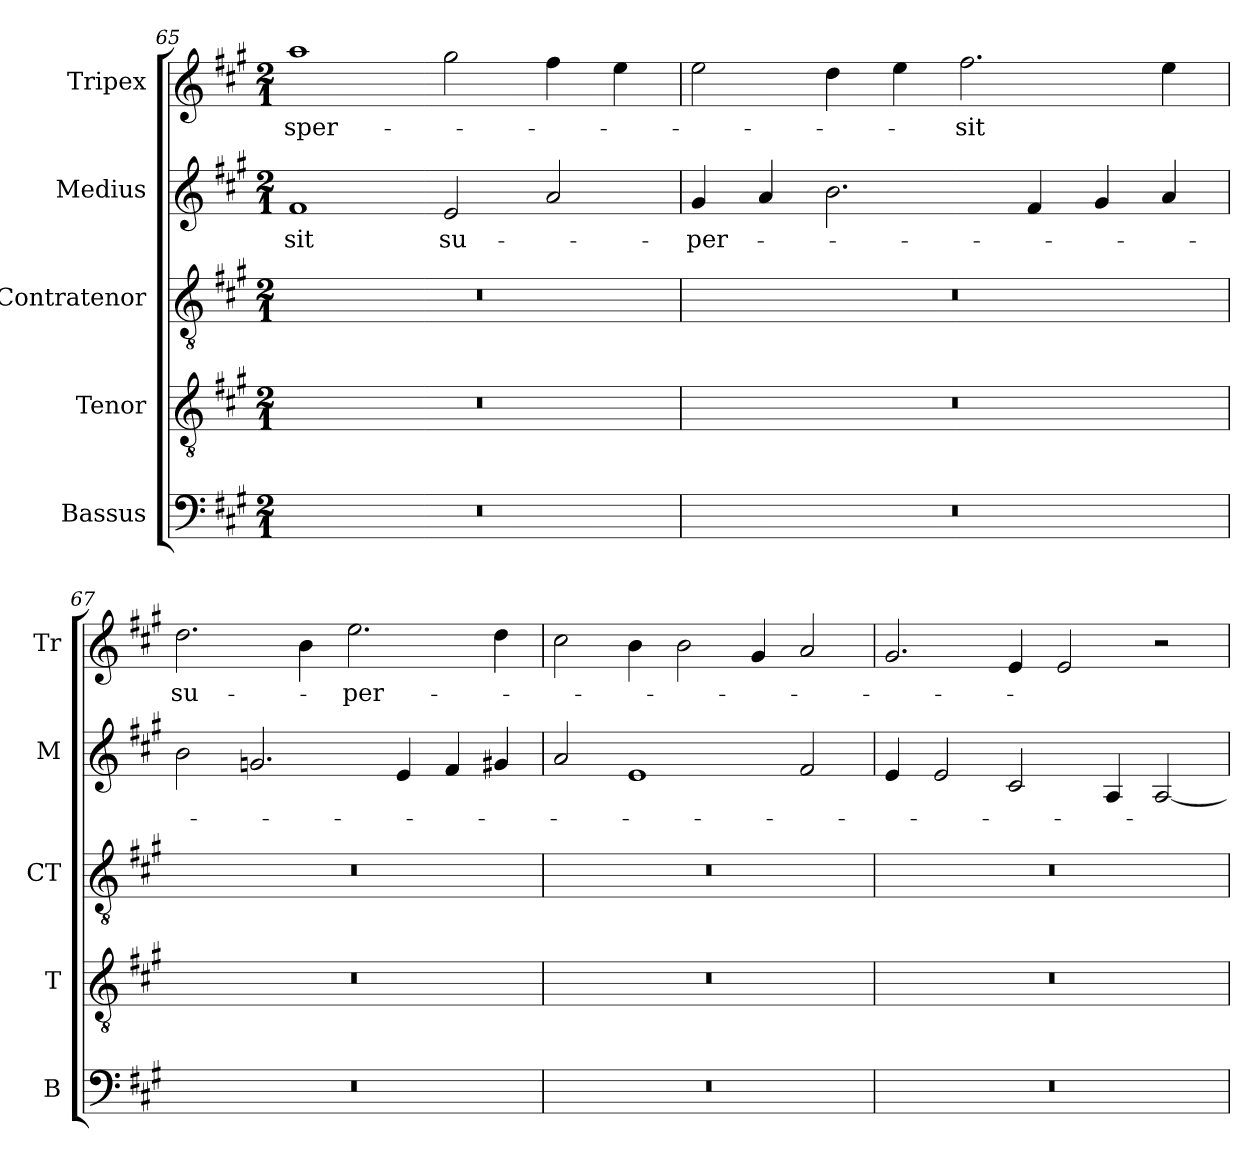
**kern	**kern	**kern	**kern	**text	**kern	**text
*part5	*part4	*part3	*part2	*part2	*part1	*part1
*staff5	*staff4	*staff3	*staff2	*staff2	*staff1	*staff1
*I"Bassus	*I"Tenor	*I"Contratenor	*I"Medius	*	*I"Tripex	*
*I'B	*I'T	*I'CT	*I'M	*	*I'Tr	*
!!LO:LB:g=z
*clefF4	*clefGv2	*clefGv2	*clefG2	*	*clefG2	*
*	*ITrd7c12	*ITrd7c12	*	*	*	*
*k[f#c#g#]	*k[f#c#g#]	*k[f#c#g#]	*k[f#c#g#]	*	*k[f#c#g#]	*
*A:	*A:	*A:	*A:	*	*A:	*
*M2/1	*M2/1	*M2/1	*M2/1	*	*M2/1	*
=65	=65	=65	=65	=65	=65	=65
!LO:N:vis=1	!LO:N:vis=1	!LO:N:vis=1	!	!	!	!
!	!	!	!	!LO:LY:b:color=#FF0000	!	!
!	!	!	!	!	!	!LO:LY:b:color=#FF0000
0r	0r	0r	1f#i	-sit	1aai	-sper-
!	!	!	!	!LO:LY:b:color=#FF0000	!	!
.	.	.	2ei/	su-	2gg#i\	.
.	.	.	2ai/	.	4ff#i\	.
.	.	.	.	.	4eei\	.
=66	=66	=66	=66	=66	=66	=66
!LO:N:vis=1	!LO:N:vis=1	!LO:N:vis=1	!	!	!	!
!	!	!	!	!LO:LY:b:color=#000000	!	!
0r	0r	0r	4g#i/	-per-	2eei\	.
.	.	.	4ai/	.	.	.
.	.	.	2.bi\	.	4ddi\	.
.	.	.	.	.	4eei\	.
!	!	!	!	!	!	!LO:LY:b:color=#FF0000
.	.	.	.	.	2.ff#i\	-sit
.	.	.	4f#i/	.	.	.
.	.	.	4g#i/	.	.	.
.	.	.	4ai/	.	4eei\	.
=67	=67	=67	=67	=67	=67	=67
!LO:N:vis=1	!LO:N:vis=1	!LO:N:vis=1	!	!	!	!
!	!	!	!	!	!	!LO:LY:b:color=#FF0000
0r	0r	0r	2bi\	.	2.ddi\	su-
.	.	.	2.gi/	.	.	.
.	.	.	.	.	4bi\	.
!	!	!	!	!	!	!LO:LY:b:color=#FF0000
.	.	.	.	.	2.eei\	-per-
.	.	.	4ei/	.	.	.
.	.	.	4f#i/	.	.	.
.	.	.	4g#Xi/	.	4ddi\	.
=68	=68	=68	=68	=68	=68	=68
!LO:N:vis=1	!LO:N:vis=1	!LO:N:vis=1	!	!	!	!
0r	0r	0r	2ai/	.	2cc#i\	.
.	.	.	1ei	.	4bi\	.
.	.	.	.	.	2bi\	.
.	.	.	.	.	4g#i/	.
.	.	.	2f#i/	.	2ai/	.
!!LO:PB:g=z
=69	=69	=69	=69	=69	=69	=69
!LO:N:vis=1	!LO:N:vis=1	!LO:N:vis=1	!	!	!	!
0r	0r	0r	4ei/	.	2.g#i/	.
.	.	.	2ei/	.	.	.
.	.	.	2c#i/	.	4ei/	.
.	.	.	.	.	2ei/	.
.	.	.	4Ai/	.	.	.
.	.	.	[<2Ai/	.	2r	.
=	=	=	=	=	=	=
*-	*-	*-	*-	*-	*-	*-
